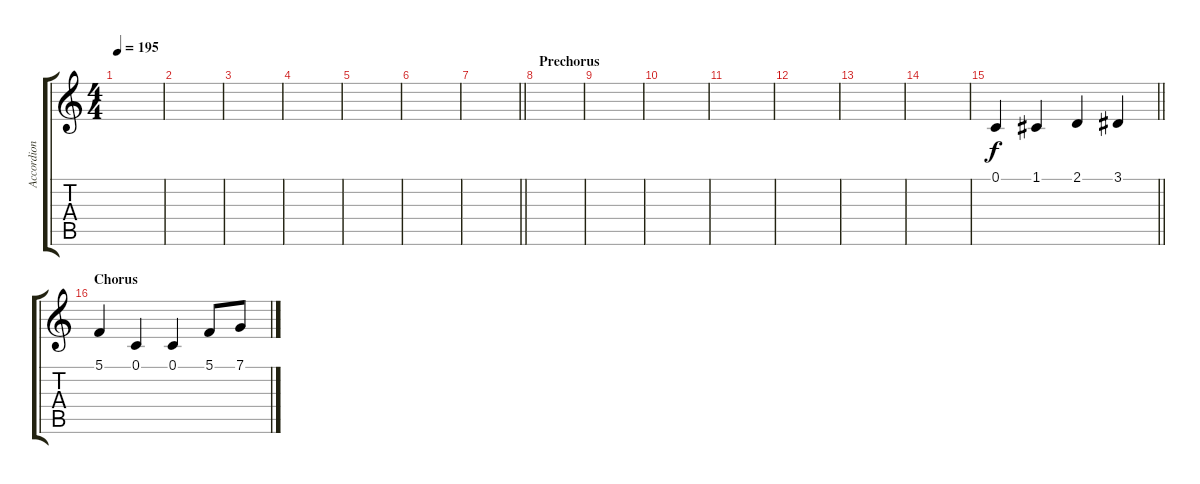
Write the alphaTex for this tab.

\track ("Accordion" "Accordion") {instrument accordion}
\staff {score tabs}
\tuning (C4 G3 Eb3 Bb2 F2 C2) {hide}
\ts (4 4)
\tempo 195
\clef g2
\ks c
|
|
|
|
|
|
\barLineRight lightlight
|
\section ("" "Prechorus")
|
|
|
|
|
|
|
\barLineRight lightlight
0.1.4 1.1.4 2.1.4 3.1.4 |
\section ("" "Chorus")
5.1.4 0.1.4 0.1.4 5.1.8 7.1.8
